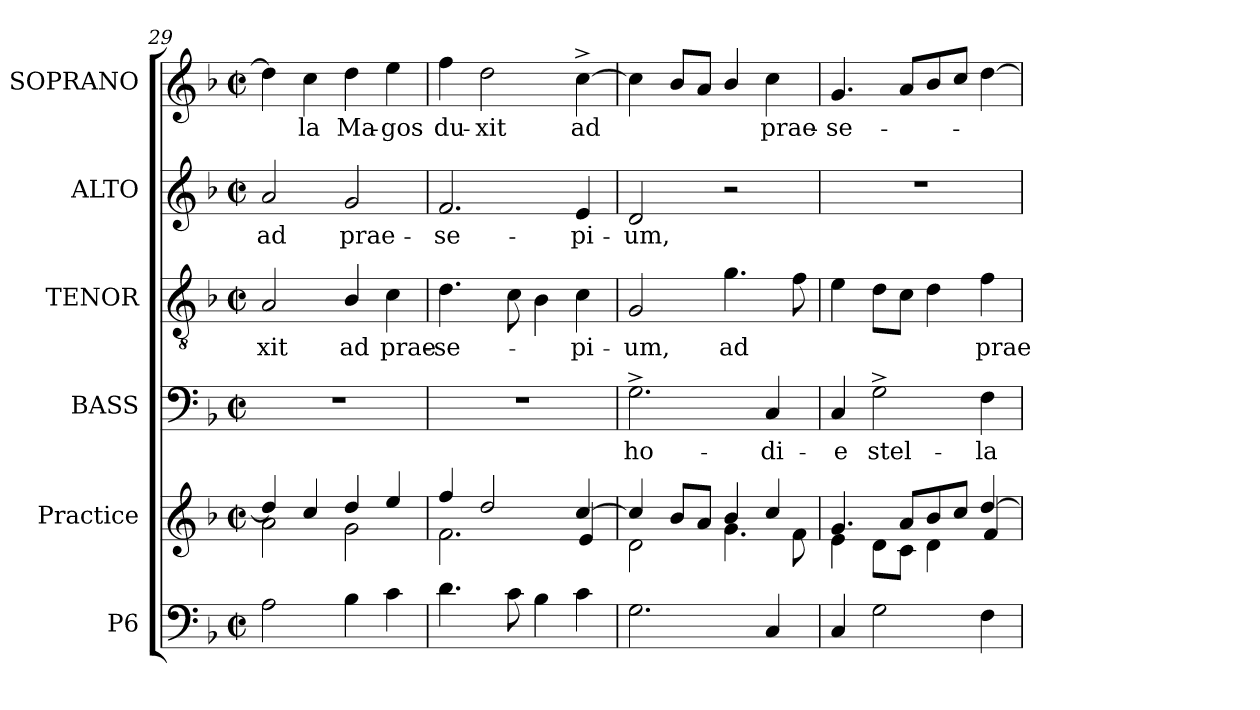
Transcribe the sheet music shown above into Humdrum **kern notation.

**kern	**kern	**kern	**text	**kern	**text	**kern	**text	**kern	**text
*part6	*part5	*part4	*part4	*part3	*part3	*part2	*part2	*part1	*part1
*staff6	*staff5	*staff4	*staff4	*staff3	*staff3	*staff2	*staff2	*staff1	*staff1
*I"P6	*I"Practice	*I"BASS	*	*I"TENOR	*	*I"ALTO	*	*I"SOPRANO	*
*	*	*I'B.	*	*I'T.	*	*I'A.	*	*I'S.	*
!!LO:LB:g=z
*clefF4	*clefG2	*clefF4	*	*clefGv2	*	*clefG2	*	*clefG2	*
*	*	*	*	*ITrd7c12	*	*	*	*	*
*k[b-]	*k[b-]	*k[b-]	*	*k[b-]	*	*k[b-]	*	*k[b-]	*
*F:	*F:	*F:	*	*F:	*	*F:	*	*F:	*
*M2/2	*M2/2	*M2/2	*	*M2/2	*	*M2/2	*	*M2/2	*
*met(c|)	*met(c|)	*met(c|)	*	*met(c|)	*	*met(c|)	*	*met(c|)	*
=29	=29	=29	=29	=29	=29	=29	=29	=29	=29
*	*^	*	*	*	*	*	*	*	*
!	!	!	!	!	!	!LO:LY:b:color=#000000	!	!	!	!
!	!	!	!	!	!	!	!	!LO:LY:b:color=#000000	!	!
2Ai\	4ddi/]	2ai\	1r	.	2AAi/	- xit	2ai/	ad	4ddi\]	.
!	!	!	!	!	!	!	!	!	!	!LO:LY:b:color=#000000
.	4cci/	.	.	.	.	.	.	.	4cci\	-la
!	!	!	!	!	!	!LO:LY:b:color=#000000	!	!	!	!
!	!	!	!	!	!	!	!	!LO:LY:b:color=#000000	!	!
!	!	!	!	!	!	!	!	!	!	!LO:LY:b:color=#000000
4B-i\	4ddi/	2gi\	.	.	4BB-i/	ad	2gi/	prae-	4ddi\	Ma-
!	!	!	!	!	!	!LO:LY:b:color=#000000	!	!	!	!
!	!	!	!	!	!	!	!	!	!	!LO:LY:b:color=#000000
4ci\	4eei/	.	.	.	4Ci\	prae-	.	.	4eei\	-gos
=30	=30	=30	=30	=30	=30	=30	=30	=30	=30	=30
!	!	!	!	!	!	!LO:LY:b:color=#000000	!	!	!	!
!	!	!	!	!	!	!	!	!LO:LY:b:color=#000000	!	!
!	!	!	!	!	!	!	!	!	!	!LO:LY:b:color=#000000
4.di\	4ffi/	2.fi\	1r	.	4.Di\	-se-	2.fi/	-se-	4ffi\	du-
!	!	!	!	!	!	!	!	!	!	!LO:LY:b:color=#000000
.	2ddi/	.	.	.	.	.	.	.	2ddi\	-xit
8ci\	.	.	.	.	8Ci\	.	.	.	.	.
4B-i\	.	.	.	.	4BB-i\	.	.	.	.	.
!	!	!	!	!	!	!LO:LY:b:color=#000000	!	!	!	!
!	!	!	!	!	!	!	!	!LO:LY:b:color=#000000	!	!
!	!	!	!	!	!	!	!	!	!	!LO:LY:b:color=#000000
4ci\	[4cci/	4ei/	.	.	4Ci\	-pi-	4ei/	-pi-	[4cc^i\	ad
=31	=31	=31	=31	=31	=31	=31	=31	=31	=31	=31
!	!	!	!	!LO:LY:b:color=#000000	!	!	!	!	!	!
!	!	!	!	!	!	!LO:LY:b:color=#000000	!	!	!	!
!	!	!	!	!	!	!	!	!LO:LY:b:color=#000000	!	!
2.Gi\	4cci/]	2di\	2.G^i\	ho-	2GGi/	-um,	2di/	-um,	4cci\]	.
.	8b-i/L	.	.	.	.	.	.	.	8b-i/L	.
.	8ai/J	.	.	.	.	.	.	.	8ai/J	.
!	!	!	!	!	!	!LO:LY:b:color=#000000	!	!	!	!
.	4b-i/	4.gi\	.	.	4.Gi\	ad	2r	.	4b-i/	.
!	!	!	!	!LO:LY:b:color=#000000	!	!	!	!	!	!
!	!	!	!	!	!	!	!	!	!	!LO:LY:b:color=#000000
4Ci/	4cci/	.	4Ci/	-di-	.	.	.	.	4cci\	prae-
.	.	8fi\	.	.	8Fi\	.	.	.	.	.
=32	=32	=32	=32	=32	=32	=32	=32	=32	=32	=32
!	!	!	!	!LO:LY:b:color=#000000	!	!	!	!	!	!
!	!	!	!	!	!	!	!	!	!	!LO:LY:b:color=#000000
4Ci/	4.gi/	4ei\	4Ci/	-e	4Ei\	.	1r	.	4.gi/	-se-
!	!	!	!	!LO:LY:b:color=#000000	!	!	!	!	!	!
2Gi\	.	8di\L	2G^i\	stel-	8Di\L	.	.	.	.	.
.	8ai/L	8ci\J	.	.	8Ci\J	.	.	.	8ai/L	.
.	8b-i/	4di\	.	.	4Di\	.	.	.	8b-i/	.
.	8cci/J	.	.	.	.	.	.	.	8cci/J	.
!	!	!	!	!LO:LY:b:color=#000000	!	!	!	!	!	!
!	!	!	!	!	!	!LO:LY:b:color=#000000	!	!	!	!
4Fi\	[4ddi/	4fi/	4Fi\	-la	4Fi\	prae-	.	.	[4ddi\	.
*	*v	*v	*	*	*	*	*	*	*	*
=	=	=	=	=	=	=	=	=	=
*-	*-	*-	*-	*-	*-	*-	*-	*-	*-
